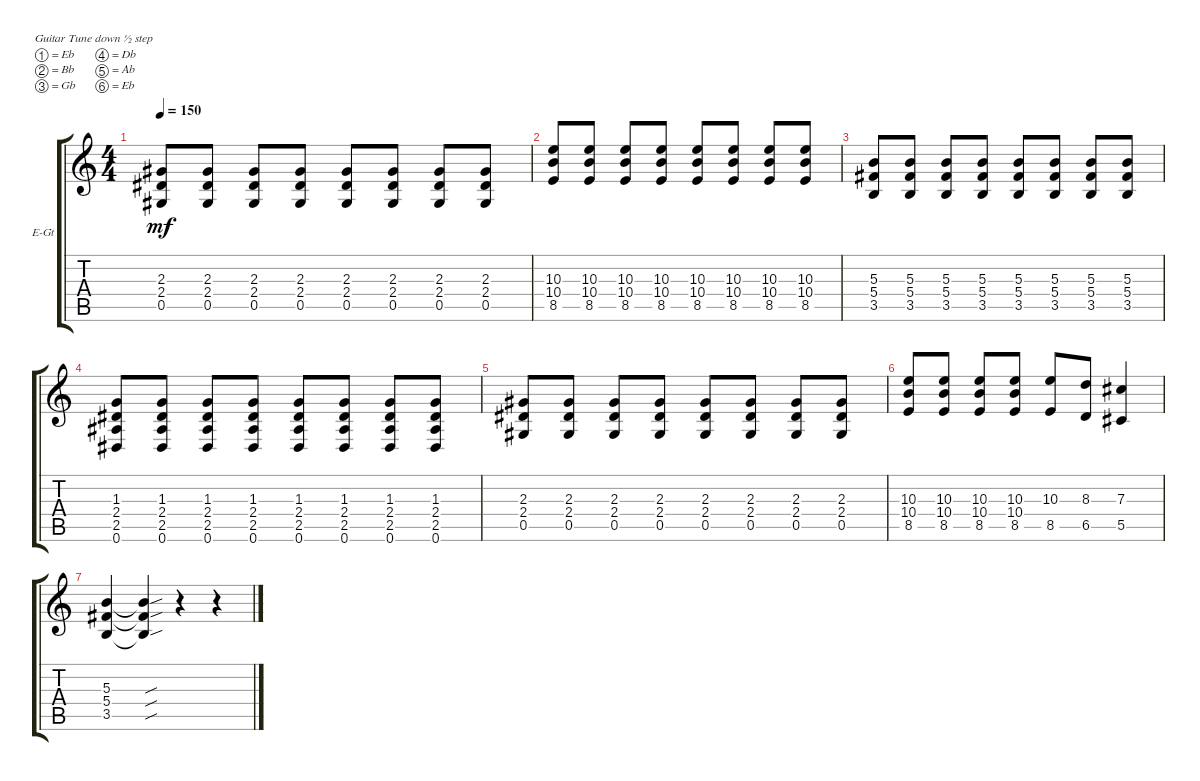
\defaultSystemsLayout 4
\bracketExtendMode groupsimilarinstruments
\firstSystemTrackNameOrientation horizontal
\otherSystemsTrackNameOrientation horizontal
\track ("Electric Guitar" "E-Gt") {instrument distortionguitar}
\staff {score tabs}
\tuning (Eb4 Bb3 Gb3 Db3 Ab2 Eb2)
\ts (4 4)
\tempo 150
\clef g2
\ks c
(0.5 2.4 2.3).8{dy mf} (0.5 2.4 2.3).8 (0.5 2.4 2.3).8 (0.5 2.4 2.3).8 (0.5 2.4 2.3).8 (0.5 2.4 2.3).8 (0.5 2.4 2.3).8 (0.5 2.4 2.3).8 |
(8.5 10.4 10.3).8 (8.5 10.4 10.3).8 (8.5 10.4 10.3).8 (8.5 10.4 10.3).8 (8.5 10.4 10.3).8 (8.5 10.4 10.3).8 (8.5 10.4 10.3).8 (8.5 10.4 10.3).8 |
(3.5 5.4 5.3).8 (3.5 5.4 5.3).8 (3.5 5.4 5.3).8 (3.5 5.4 5.3).8 (3.5 5.4 5.3).8 (3.5 5.4 5.3).8 (3.5 5.4 5.3).8 (3.5 5.4 5.3).8 |
(2.5 0.6 2.4 1.3).8 (0.6 2.5 2.4 1.3).8 (0.6 2.5 2.4 1.3).8 (0.6 2.5 2.4 1.3).8 (0.6 2.5 2.4 1.3).8 (0.6 2.5 2.4 1.3).8 (0.6 2.5 2.4 1.3).8 (0.6 2.5 2.4 1.3).8 |
(0.5 2.4 2.3).8 (0.5 2.4 2.3).8 (0.5 2.4 2.3).8 (0.5 2.4 2.3).8 (0.5 2.4 2.3).8 (0.5 2.4 2.3).8 (0.5 2.4 2.3).8 (0.5 2.4 2.3).8 |
(8.5 10.4 10.3).8 (8.5 10.4 10.3).8 (8.5 10.4 10.3).8 (8.5 10.4 10.3).8 (8.5 10.3).8 (6.5 8.3).8 (5.5 7.3).4 |
(3.5 5.3 5.4).4 (3.5{sou t} 5.3{sou t} 5.4{sou t}).4 r.4 r.4
